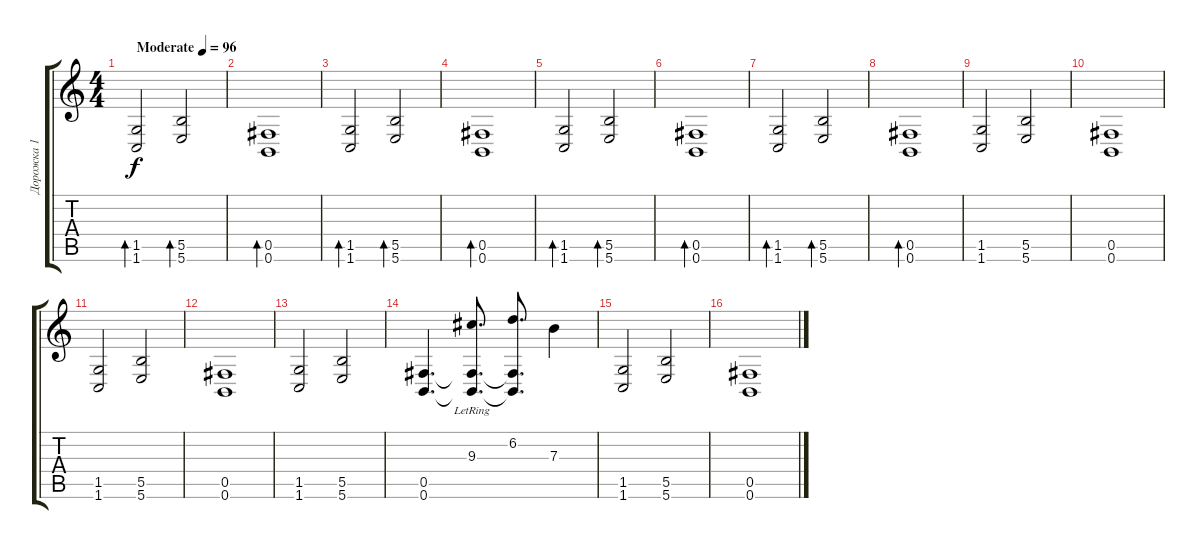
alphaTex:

\track ("Дорожка 1" "Дорожка 1") {mute instrument electricguitarclean}
\staff {score tabs}
\tuning (Db4 Ab3 E3 B2 Gb2 B1) {hide}
\ts (4 4)
\tempo (96 "Moderate")
\clef g2
\ks c
(1.5 1.6).2{bd 240 dy f instrument electricguitarclean} (5.5 5.6).2{bd 240} |
(0.5 0.6).1{bd 240} |
(1.5 1.6).2{bd 240} (5.5 5.6).2{bd 240} |
(0.5 0.6).1{bd 240} |
(1.5 1.6).2{bd 240} (5.5 5.6).2{bd 240} |
(0.5 0.6).1{bd 240} |
(1.5 1.6).2{bd 240} (5.5 5.6).2{bd 240} |
(0.5 0.6).1{bd 240} |
(1.5 1.6).2{instrument overdrivenguitar} (5.5 5.6).2 |
(0.5 0.6).1 |
(1.5 1.6).2 (5.5 5.6).2 |
(0.5 0.6).1 |
(1.5 1.6).2 (5.5 5.6).2 |
(0.5 0.6).4{d} (9.3{lr} 0.5{t} 0.6{t}).8{d} (6.2 0.5{t} 0.6{t}).8{d} 7.3.4 |
(1.5 1.6).2 (5.5 5.6).2 |
(0.5 0.6).1
